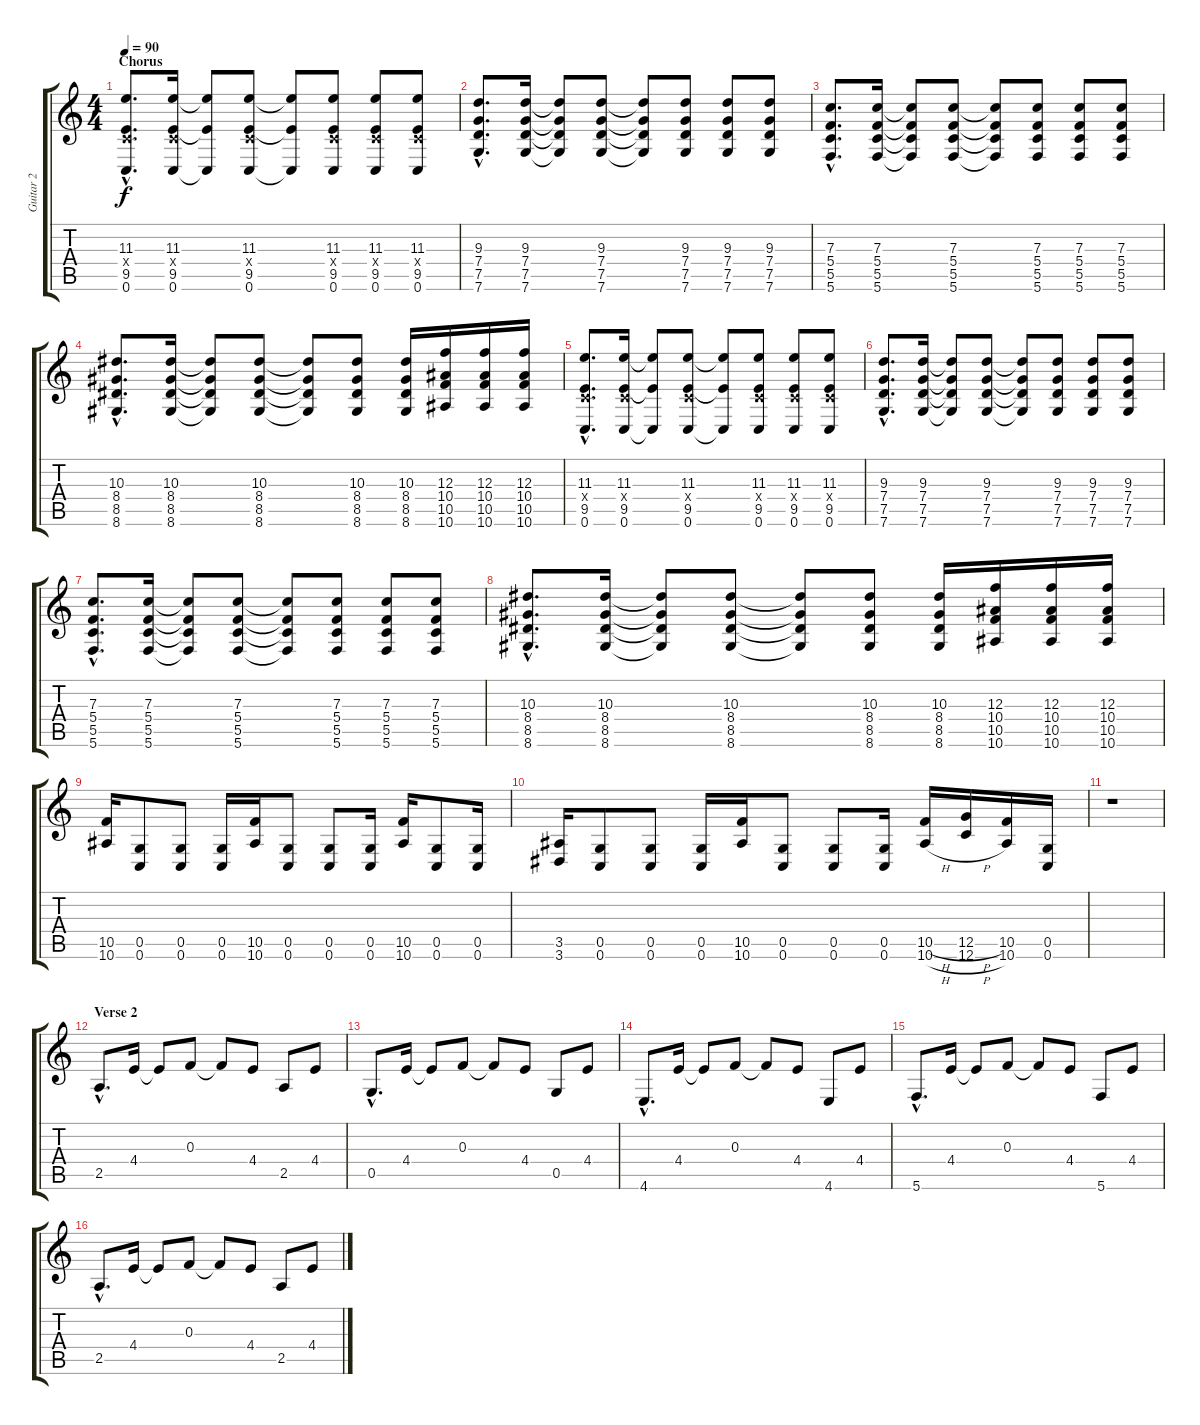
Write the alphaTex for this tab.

\track ("Guitar 2" "Guitar 2") {instrument distortionguitar}
\staff {score tabs}
\tuning (D4 A3 F3 C3 G2 C2) {hide}
\ts (4 4)
\section ("" "Chorus")
\tempo 90
\clef g2
\ks c
(11.3{hac} 0.4{hac x} 9.5{hac} 0.6{hac}).8{d dy f volume 16} (11.3 0.4{x} 9.5 0.6).16 (11.3{t} 9.5{t} 0.6{t}).8 (11.3 0.4{x} 9.5 0.6).8 (11.3{t} 9.5{t} 0.6{t}).8 (11.3 0.4{x} 9.5 0.6).8 (11.3 0.4{x} 9.5 0.6).8 (11.3 0.4{x} 9.5 0.6).8 |
(9.3{hac} 7.4{hac} 7.5{hac} 7.6{hac}).8{d} (9.3 7.4 7.5 7.6).16 (9.3{t} 7.4{t} 7.5{t} 7.6{t}).8 (9.3 7.4 7.5 7.6).8 (9.3{t} 7.4{t} 7.5{t} 7.6{t}).8 (9.3 7.4 7.5 7.6).8 (9.3 7.4 7.5 7.6).8 (9.3 7.4 7.5 7.6).8 |
(7.3{hac} 5.4{hac} 5.5{hac} 5.6{hac}).8{d} (7.3 5.4 5.5 5.6).16 (7.3{t} 5.4{t} 5.5{t} 5.6{t}).8 (7.3 5.4 5.5 5.6).8 (7.3{t} 5.4{t} 5.5{t} 5.6{t}).8 (7.3 5.4 5.5 5.6).8 (7.3 5.4 5.5 5.6).8 (7.3 5.4 5.5 5.6).8 |
(10.3{hac} 8.4{hac} 8.5{hac} 8.6{hac}).8{d} (10.3 8.4 8.5 8.6).16 (10.3{t} 8.4{t} 8.5{t} 8.6{t}).8 (10.3 8.4 8.5 8.6).8 (10.3{t} 8.4{t} 8.5{t} 8.6{t}).8 (10.3 8.4 8.5 8.6).8 (10.3 8.4 8.5 8.6).16 (12.3 10.4 10.5 10.6).16 (12.3 10.4 10.5 10.6).16 (12.3 10.4 10.5 10.6).16 |
(11.3{hac} 0.4{hac x} 9.5{hac} 0.6{hac}).8{d} (11.3 0.4{x} 9.5 0.6).16 (11.3{t} 9.5{t} 0.6{t}).8 (11.3 0.4{x} 9.5 0.6).8 (11.3{t} 9.5{t} 0.6{t}).8 (11.3 0.4{x} 9.5 0.6).8 (11.3 0.4{x} 9.5 0.6).8 (11.3 0.4{x} 9.5 0.6).8 |
(9.3{hac} 7.4{hac} 7.5{hac} 7.6{hac}).8{d} (9.3 7.4 7.5 7.6).16 (9.3{t} 7.4{t} 7.5{t} 7.6{t}).8 (9.3 7.4 7.5 7.6).8 (9.3{t} 7.4{t} 7.5{t} 7.6{t}).8 (9.3 7.4 7.5 7.6).8 (9.3 7.4 7.5 7.6).8 (9.3 7.4 7.5 7.6).8 |
(7.3{hac} 5.4{hac} 5.5{hac} 5.6{hac}).8{d} (7.3 5.4 5.5 5.6).16 (7.3{t} 5.4{t} 5.5{t} 5.6{t}).8 (7.3 5.4 5.5 5.6).8 (7.3{t} 5.4{t} 5.5{t} 5.6{t}).8 (7.3 5.4 5.5 5.6).8 (7.3 5.4 5.5 5.6).8 (7.3 5.4 5.5 5.6).8 |
(10.3{hac} 8.4{hac} 8.5{hac} 8.6{hac}).8{d} (10.3 8.4 8.5 8.6).16 (10.3{t} 8.4{t} 8.5{t} 8.6{t}).8 (10.3 8.4 8.5 8.6).8 (10.3{t} 8.4{t} 8.5{t} 8.6{t}).8 (10.3 8.4 8.5 8.6).8 (10.3 8.4 8.5 8.6).16 (12.3 10.4 10.5 10.6).16 (12.3 10.4 10.5 10.6).16 (12.3 10.4 10.5 10.6).16 |
(10.5 10.6).16 (0.5 0.6).8 (0.5 0.6).8 (0.5 0.6).16 (10.5 10.6).16 (0.5 0.6).8 (0.5 0.6).8 (0.5 0.6).16 (10.5 10.6).16 (0.5 0.6).8 (0.5 0.6).16 |
(3.5 3.6).16 (0.5 0.6).8 (0.5 0.6).8 (0.5 0.6).16 (10.5 10.6).16 (0.5 0.6).8 (0.5 0.6).8 (0.5 0.6).16 (10.5{h} 10.6{h}).16 (12.5{h} 12.6{h}).16 (10.5 10.6).16 (0.5 0.6).16 |
r.1{volume 14} |
\section ("" "Verse 2")
2.5{hac}.8{d} 4.4.16 4.4{t}.8 0.3.8 0.3{t}.8 4.4.8 2.5.8 4.4.8 |
0.5{hac}.8{d} 4.4.16 4.4{t}.8 0.3.8 0.3{t}.8 4.4.8 0.5.8 4.4.8 |
4.6{hac}.8{d} 4.4.16 4.4{t}.8 0.3.8 0.3{t}.8 4.4.8 4.6.8 4.4.8 |
5.6{hac}.8{d} 4.4.16 4.4{t}.8 0.3.8 0.3{t}.8 4.4.8 5.6.8 4.4.8 |
2.5{hac}.8{d} 4.4.16 4.4{t}.8 0.3.8 0.3{t}.8 4.4.8 2.5.8 4.4.8
